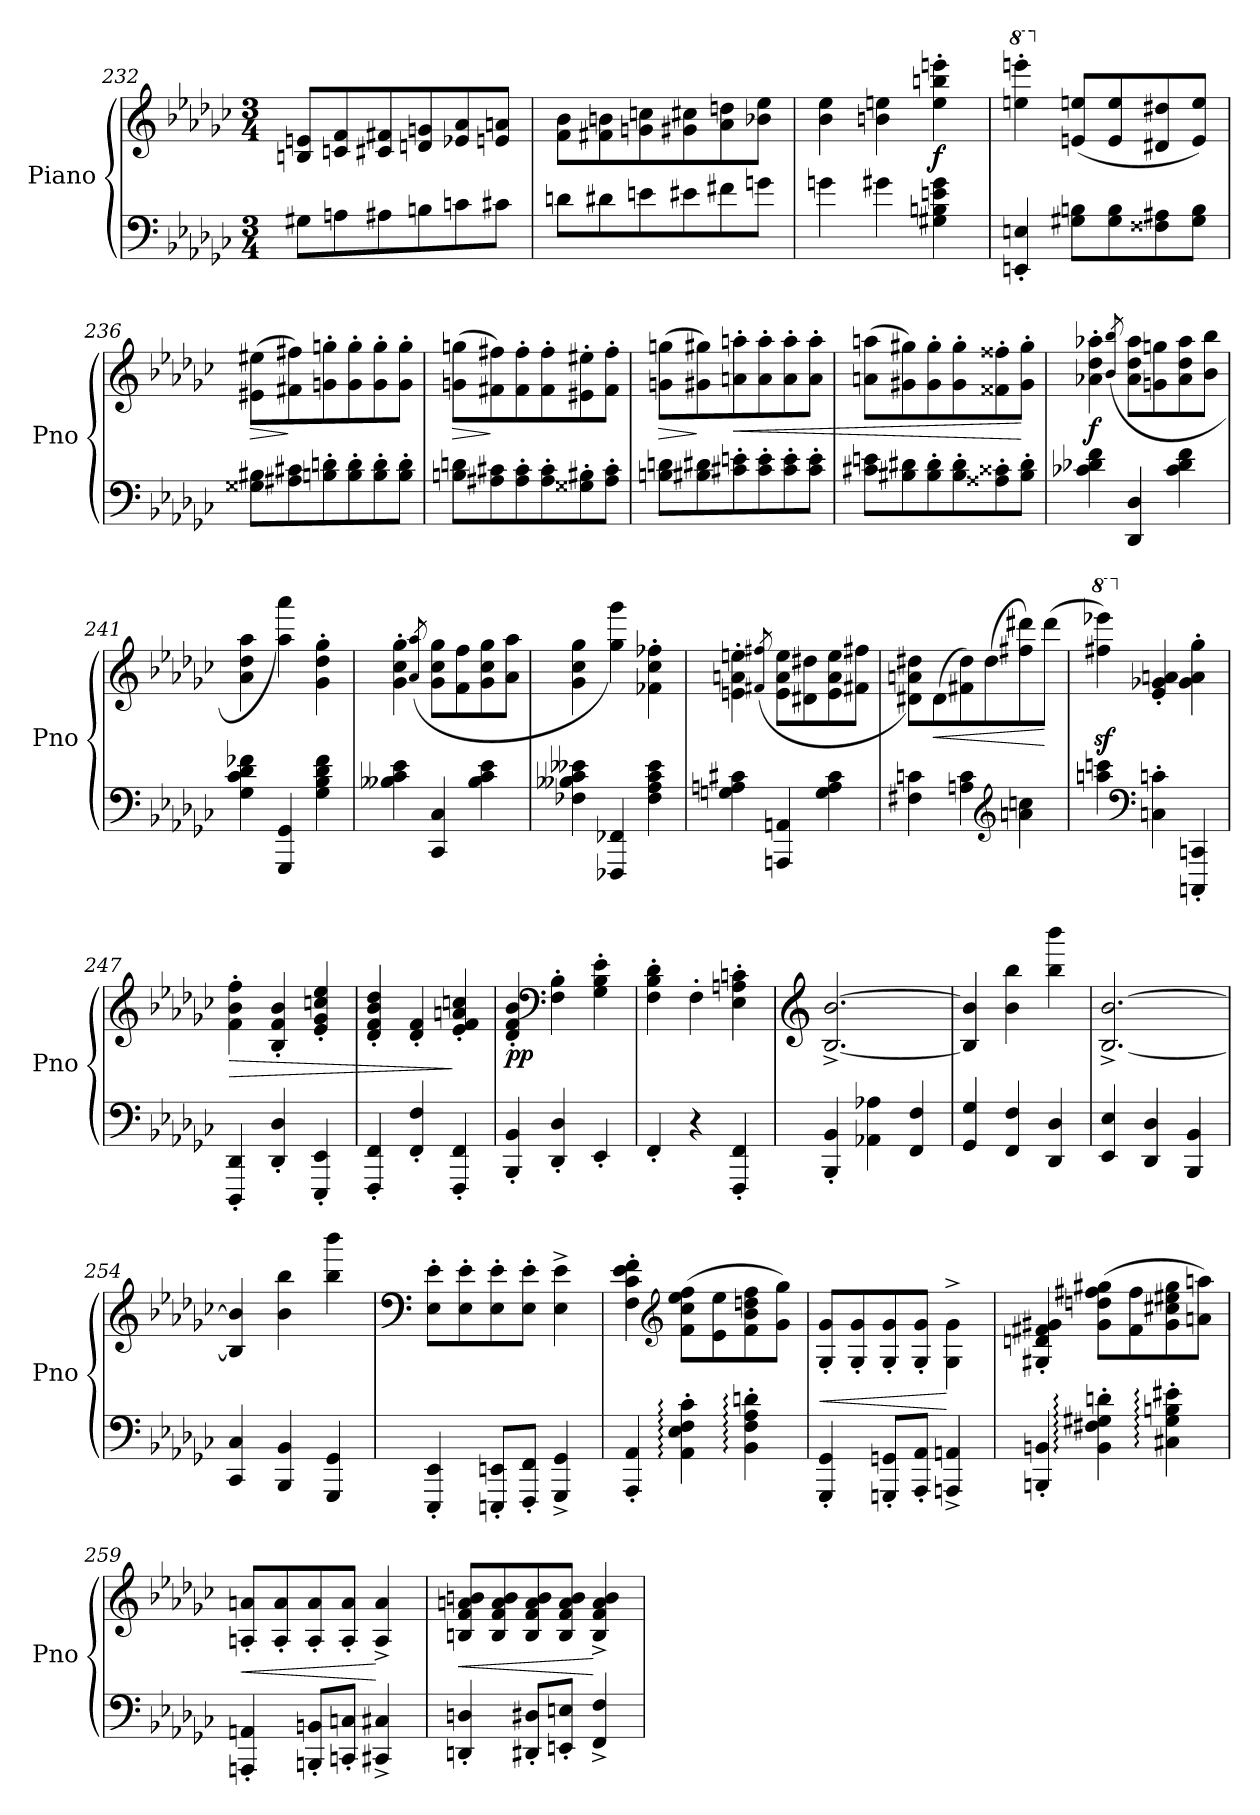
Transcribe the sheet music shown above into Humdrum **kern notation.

**kern	**kern	**dynam
*part1	*part1	*part1
*staff2	*staff1	*staff1/2
*I"Piano	*	*
*I'Pno	*	*
*clefF4	*clefG2	*
*k[b-e-a-d-g-c-]	*k[b-e-a-d-g-c-]	*
*M3/4	*M3/4	*
=232	=232	=232
8G#X\L	8Bn/ 8en/L	.
8An\	8cn/ 8f/	.
8A#X\	8c#X/ 8f#X/	.
8Bn\	8dn/ 8gn/	.
8cn\	8e-X/ 8a-/	.
8c#X\J	8en/ 8an/J	.
!!LO:LB:g=z
=233	=233	=233
8dn\L	8f\ 8b-\L	.
8d#X\	8f#X\ 8bn\	.
8en\	8gn\ 8ccn\	.
8e#X\	8g#X\ 8cc#X\	.
8f#X\	8a-\ 8ddn\	.
8gn\J	8b-X\ 8ee-\J	.
=234	=234	=234
4gn\	4b-\ 4ee-\	.
4g#X\	4bn\ 4een\	.
!	!	!LO:DY:b
4G#X\ 4Bn\ 4en\ 4g#\	4ee\' 4bbn\' 4eeen\'	f
=235	=235	=235
*	*8va	*
4EEn/' 4En/'	4eeen\' 4eeeen\'	.
*	*X8va	*
8G#X\ 8Bn\L	(<8en/ 8een/L	.
8G#\ 8B\	8e/ 8ee/	.
8F##X\ 8A#X\	8d#X/ 8dd#X/	.
8G#\ 8B\J	8e/ 8ee/J)	.
=236	=236	=236
!	!	!LO:HP:b
8G##X\ 8B#X\L	(>8e#X\ 8ee#X\L	>
8A#X\ 8c#X\	8f#X\ 8ff#X\)	]
8Bn\' 8dn\'	8gn\' 8ggn\'	.
8B\' 8d\'	8g\' 8gg\'	.
8B\' 8d\'	8g\' 8gg\'	.
8B\' 8d\'J	8g\' 8gg\'J	.
!!LO:LB:g=z
=237	=237	=237
!	!	!LO:HP:b
8Bn\ 8dn\L	(>8gn\ 8ggn\L	>
8A#X\ 8c#X\	8f#X\ 8ff#X\)	]
8A#\' 8c#\'	8f#\' 8ff#\'	.
8A#\' 8c#\'	8f#\' 8ff#\'	.
8G##X\' 8B#X\'	8e#X\' 8ee#X\'	.
8A#\' 8c#\'J	8f#\' 8ff#\'J	.
=238	=238	=238
!	!	!LO:HP:b
8Bn\ 8dn\L	(>8gn\ 8ggn\L	>
8B#X\ 8d#X\	8g#X\ 8gg#X\)	]
!	!	!LO:HP:b
8c#X\' 8en\'	8an\' 8aan\'	<
8c#\' 8e\'	8a\' 8aa\'	.
8c#\' 8e\'	8a\' 8aa\'	.
8c#\' 8e\'J	8a\' 8aa\'J	.
=239	=239	=239
8c#X\ 8en\L	(>8an\ 8aan\L	.
8B#X\ 8d#X\	8g#X\ 8gg#X\)	.
8B#\' 8d#\'	8g#\' 8gg#\'	.
8B#\' 8d#\'	8g#\' 8gg#\'	.
8A##X\' 8c##X\'	8f##X\' 8ff##X\'	.
8B#\' 8d#\'J	8g#\' 8gg#\'J	[
!!LO:PB:g=z
=240	=240	=240
!	!	!LO:DY:b
4c-X\ 4d-X\ 4f\	4a-X\' 4dd-\' 4aa-X\'	f
.	(>8qb-/ 8qbb-/	.
4DD-/ 4D-/	8a-\ 8dd-\ 8aa-\L	.
.	8gn\ 8ggn\	.
4c-\ 4d-\ 4f\	8a-\ 8dd-\ 8aa-\	.
.	8b-\ 8bb-\J	.
=241	=241	=241
4G-\ 4c-\ 4d-\ 4f-X\	4a-\ 4dd-\ 4aa-\	.
4GGG-/ 4GG-/	4aa-\ 4aaa-\)	.
4G-\ 4B-\ 4d-\ 4f-\	4g-\' 4dd-\' 4gg-\'	.
!!LO:PB:g=z
=242	=242	=242
4B--X\ 4c-\ 4e-\	4g-\' 4cc-\' 4gg-\'	.
.	(>8qa-/ 8qaa-/	.
4CC-/ 4C-/	8g-\ 8cc-\ 8gg-\L	.
.	8f\ 8ff\	.
4B--\ 4c-\ 4e-\	8g-\ 8cc-\ 8gg-\	.
.	8a-\ 8aa-\J	.
=243	=243	=243
4F-X\ 4B--X\ 4c-\ 4e--X\	4g-\ 4cc-\ 4gg-\	.
4FFF-X/ 4FF-X/	4gg-\ 4ggg-\)	.
4F-\ 4A-\ 4c-\ 4e--\	4f-X\' 4cc-\' 4ff-X\'	.
=244	=244	=244
4Gn\ 4An\ 4c#X\	4en\' 4an\' 4een\'	.
.	(>8qf#X/ 8qff#X/	.
4AAAn/ 4AAn/	8e\ 8a\ 8ee\L	.
.	8d#X\ 8dd#X\	.
4G\ 4A\ 4c#\	8e\ 8a\ 8ee\	.
.	8f#\ 8ff#\J	.
=245	=245	=245
4F#X\ 4cn\	8d#X\ 8an\ 8dd#X\L)	.
!	!	!LO:HP:b
.	(>8d#\	<
4An\ 4c\	8f#X\ 8dd#\)	.
.	(>8dd#\	.
*clefG2	*	*
4an\ 4ccn\	8ff#X\ 8ddd#X\)	.
.	(>8ddd#\J	[
!!LO:LB:g=z
=246	=246	=246
*	*8va	*
4aan\ 4cccn\	4fff#X\z< 4eeee-X\z<)	.
*clefF4	*	*
*	*X8va	*
4Cn\' 4cn\'	4e-/' 4g-X/' 4an/'	.
4CCCn/' 4CCn/'	4g-\' 4a\' 4gg-\'	.
=247	=247	=247
!	!	!LO:HP:b
4DDD-/' 4DD-/'	4f\' 4b-\' 4ff\'	>
4DD-/' 4D-/'	4B-/' 4f/' 4b-/'	.
4EEE-/' 4EE-/'	4e-/' 4g-/' 4ccn/' 4ee-/'	.
!!LO:PB:g=z
=248	=248	=248
4FFF/' 4FF/'	4d-/' 4f/' 4b-/' 4dd-/'	.
4FF/' 4F/'	4d-/' 4f/'	.
4FFF/' 4FF/'	4e-/' 4f/' 4an/' 4ccn/'	]
=249	=249	=249
!	!	!LO:DY:b
4BBB-/' 4BB-/'	4d-/' 4f/' 4b-/'	pp
*	*clefF4	*
4DD-/' 4D-/'	4F\' 4B-\'	.
4EE-'/	4G-\' 4B-\' 4e-\'	.
=250	=250	=250
4FF'/	4F\' 4B-\' 4d-\'	.
4r	4F'\	.
4FFF/' 4FF/'	4E-\' 4An\' 4cn\'	.
=251	=251	=251
*	*clefG2	*
4BBB-/' 4BB-/'	[2.B-/^ [2.b-/^	.
4AA-X\ 4A-X\	.	.
4FF/ 4F/	.	.
=252	=252	=252
4GG-/ 4G-/	4B-/] 4b-/]	.
4FF/ 4F/	4b-\ 4bb-\	.
4DD-/ 4D-/	4bb-\ 4bbb-\	.
=253	=253	=253
4EE-/ 4E-/	[2.B-/^ [2.b-/^	.
4DD-/ 4D-/	.	.
4BBB-/ 4BB-/	.	.
=254	=254	=254
4CC-/ 4C-/	4B-/] 4b-/]	.
4BBB-/ 4BB-/	4b-\ 4bb-\	.
4GGG-/ 4GG-/	4bb-\ 4bbb-\	.
!!LO:LB:g=z
=255	=255	=255
*	*clefF4	*
4EEE-/' 4EE-/'	8E-\' 8e-\'L	.
.	8E-\' 8e-\'	.
8EEEn/' 8EEn/'L	8E-\' 8e-\'	.
8FFF/' 8FF/'J	8E-\' 8e-\'J	.
4GGG-/^ 4GG-/^	4E-\^ 4e-\^	.
!!LO:LB:g=z
=256	=256	=256
4AAA-/' 4AA-/'	4F\' 4c-\' 4e-\' 4f\'	.
*	*clefG2	*
4AA-\:' 4E-\:' 4F\:' 4c-\:'	(>8f\ 8cc-\ 8ee-\ 8ff\L	.
.	8e-\ 8ee-\	.
4BB-\:' 4F\:' 4A-\:' 4dn\:'	8f\ 8b-\ 8ddn\ 8ff\	.
.	8g-\ 8gg-\J)	.
=257	=257	=257
!	!	!LO:HP:b
4GGG-/' 4GG-/'	8G-/' 8g-/'L	<
.	8G-/' 8g-/'	.
8GGGn/' 8GGn/'L	8G-/' 8g-/'	.
8AAA-/' 8AA-/'J	8G-/' 8g-/'J	.
4AAAn/^ 4AAn/^	4G-\^ 4g-\^	[
=258	=258	=258
4BBBn/' 4BBn/'	4G#X/' 4dn/' 4f#X/' 4g#X/'	.
4BB\:' 4F#X\:' 4G#X\:' 4dn\:'	(>8g#\ 8ddn\ 8ff#X\ 8gg#X\L	.
.	8f#\ 8ff#\	.
4C#X\:' 4G#\:' 4Bn\:' 4e#X\:'	8g#\ 8cc#X\ 8ee#X\ 8gg#\	.
.	8an\ 8aan\J)	.
=259	=259	=259
!	!	!LO:HP:b
4AAAn/' 4AAn/'	8An/' 8an/'L	<
.	8A/' 8a/'	.
8BBBn/' 8BBn/'L	8A/' 8a/'	.
8CCn/' 8Cn/'J	8A/' 8a/'J	.
4CC#X/^ 4C#X/^	4A/^ 4a/^	[
!!LO:LB:g=z
=260	=260	=260
!	!	!LO:HP:b
4DDn/' 4Dn/'	8Bn/ 8f/ 8an/ 8bn/L	<
.	8B/ 8f/ 8a/ 8b/	.
8DD#X/' 8D#X/'L	8B/ 8f/ 8a/ 8b/	.
8EEn/' 8En/'J	8B/ 8f/ 8a/ 8b/J	.
4FF/^ 4F/^	4B/^ 4f/^ 4a/^ 4b/^	[
=	=	=
*-	*-	*-
